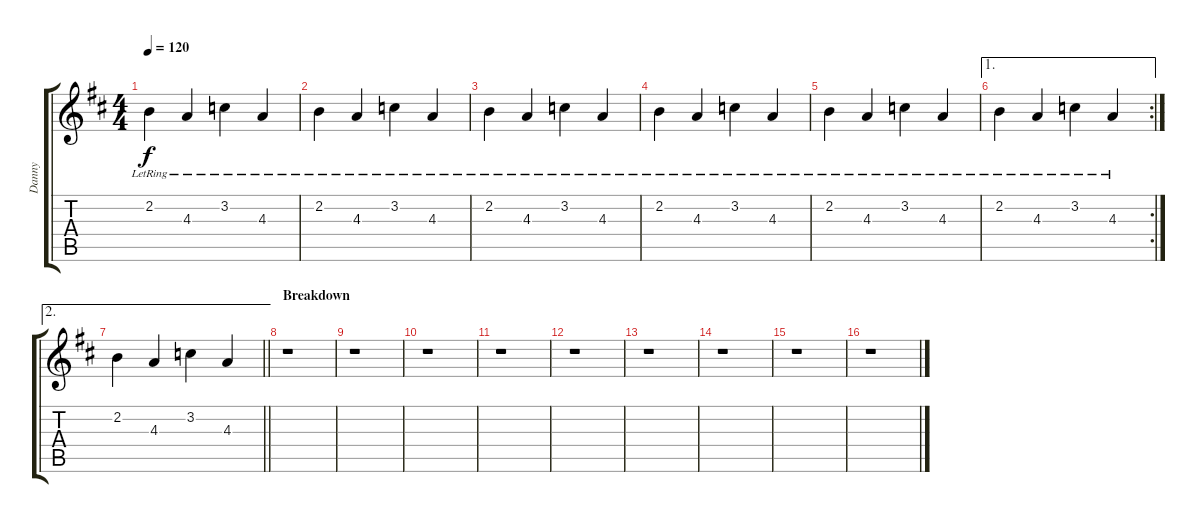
\track ("Danny" "Danny") {instrument electricguitarclean}
\staff {score tabs}
\tuning (D4 A3 F3 C3 G2 D2) {hide}
\ts (4 4)
\tempo 120
\clef g2
\ks d
2.2{lr}.4{dy f} 4.3{lr}.4 3.2{lr}.4 4.3{lr}.4 |
2.2{lr}.4 4.3{lr}.4 3.2{lr}.4 4.3{lr}.4 |
2.2{lr}.4 4.3{lr}.4 3.2{lr}.4 4.3{lr}.4 |
2.2{lr}.4 4.3{lr}.4 3.2{lr}.4 4.3{lr}.4 |
2.2{lr}.4 4.3{lr}.4 3.2{lr}.4 4.3{lr}.4 |
\ae 1
\rc 2
2.2{lr}.4 4.3{lr}.4 3.2{lr}.4 4.3{lr}.4 |
\ae 2
\barLineRight lightlight
2.2.4 4.3.4 3.2.4 4.3.4 |
\section ("" "Breakdown")
r.1 |
r.1 |
r.1 |
r.1 |
r.1 |
r.1 |
r.1 |
r.1 |
r.1
